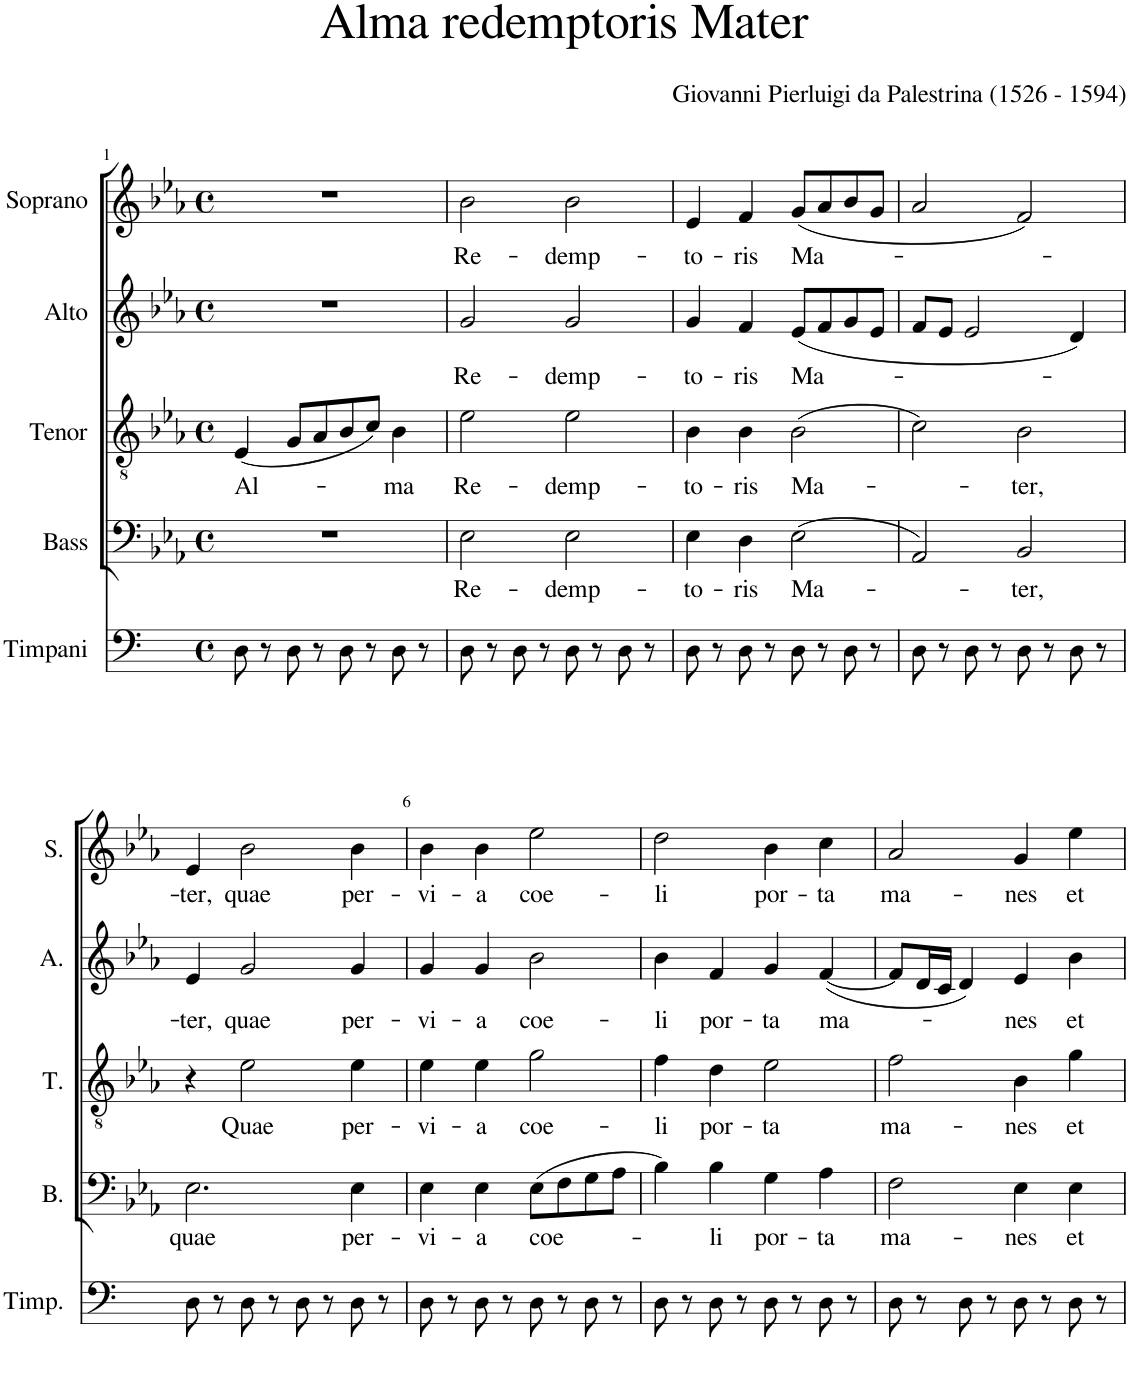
**kern	**kern	**text	**kern	**text	**kern	**text	**kern	**text
*part5	*part4	*part4	*part3	*part3	*part2	*part2	*part1	*part1
*staff5	*staff4	*staff4	*staff3	*staff3	*staff2	*staff2	*staff1	*staff1
*I"Timpani	*I"Bass	*	*I"Tenor	*	*I"Alto	*	*I"Soprano	*
*I'Timp.	*I'B.	*	*I'T.	*	*I'A.	*	*I'S.	*
*clefF4	*clefF4	*	*clefGv2	*	*clefG2	*	*clefG2	*
*k[]	*k[b-e-a-]	*	*k[b-e-a-]	*	*k[b-e-a-]	*	*k[b-e-a-]	*
*M4/4	*M4/4	*	*M4/4	*	*M4/4	*	*M4/4	*
*met(c)	*met(c)	*	*met(c)	*	*met(c)	*	*met(c)	*
=1	=1	=1	=1	=1	=1	=1	=1	=1
!	!	!	!	!LO:LY:b	!	!	!	!
8D\	1r	.	(4E-/	Al-	1r	.	1r	.
8r	.	.	.	.	.	.	.	.
8D\	.	.	8G/L	.	.	.	.	.
8r	.	.	8A-/	.	.	.	.	.
8D\	.	.	8B-/	.	.	.	.	.
8r	.	.	8c/J)	.	.	.	.	.
!	!	!	!	!LO:LY:b	!	!	!	!
8D\	.	.	4B-\	-ma	.	.	.	.
8r	.	.	.	.	.	.	.	.
=2	=2	=2	=2	=2	=2	=2	=2	=2
!	!	!LO:LY:b	!	!LO:LY:b	!	!LO:LY:b	!	!LO:LY:b
8D\	2E-\	Re-	2e-\	Re-	2g/	Re-	2b-\	Re-
8r	.	.	.	.	.	.	.	.
8D\	.	.	.	.	.	.	.	.
8r	.	.	.	.	.	.	.	.
!	!	!LO:LY:b	!	!LO:LY:b	!	!LO:LY:b	!	!LO:LY:b
8D\	2E-\	-demp-	2e-\	-demp-	2g/	-demp-	2b-\	-demp-
8r	.	.	.	.	.	.	.	.
8D\	.	.	.	.	.	.	.	.
8r	.	.	.	.	.	.	.	.
=3	=3	=3	=3	=3	=3	=3	=3	=3
!	!	!LO:LY:b	!	!LO:LY:b	!	!LO:LY:b	!	!LO:LY:b
8D\	4E-\	-to-	4B-\	-to-	4g/	-to-	4e-/	-to-
8r	.	.	.	.	.	.	.	.
!	!	!LO:LY:b	!	!LO:LY:b	!	!LO:LY:b	!	!LO:LY:b
8D\	4D\	-ris	4B-\	-ris	4f/	-ris	4f/	-ris
8r	.	.	.	.	.	.	.	.
!	!	!LO:LY:b	!	!LO:LY:b	!	!LO:LY:b	!	!LO:LY:b
8D\	(2E-\	Ma-	(2B-\	Ma-	(8e-/L	Ma-	(8g/L	Ma-
8r	.	.	.	.	8f/	.	8a-/	.
8D\	.	.	.	.	8g/	.	8b-/	.
8r	.	.	.	.	8e-/J	.	8g/J	.
=4	=4	=4	=4	=4	=4	=4	=4	=4
8D\	2AA-/)	.	2c\)	.	8f/L	.	2a-/	.
8r	.	.	.	.	8e-/J	.	.	.
8D\	.	.	.	.	2e-/	.	.	.
8r	.	.	.	.	.	.	.	.
!	!	!LO:LY:b	!	!LO:LY:b	!	!	!	!
8D\	2BB-/	-ter,	2B-\	-ter,	.	.	2f/)	.
8r	.	.	.	.	.	.	.	.
8D\	.	.	.	.	4d/)	.	.	.
8r	.	.	.	.	.	.	.	.
!!LO:LB:g=z
=5	=5	=5	=5	=5	=5	=5	=5	=5
!	!	!LO:LY:b	!	!	!	!LO:LY:b	!	!LO:LY:b
8D\	2.E-\	quae	4r	.	4e-/	-ter,	4e-/	-ter,
8r	.	.	.	.	.	.	.	.
!	!	!	!	!LO:LY:b	!	!LO:LY:b	!	!LO:LY:b
8D\	.	.	2e-\	Quae	2g/	quae	2b-\	quae
8r	.	.	.	.	.	.	.	.
8D\	.	.	.	.	.	.	.	.
8r	.	.	.	.	.	.	.	.
!	!	!LO:LY:b	!	!LO:LY:b	!	!LO:LY:b	!	!LO:LY:b
8D\	4E-\	per-	4e-\	per-	4g/	per-	4b-\	per-
8r	.	.	.	.	.	.	.	.
=6	=6	=6	=6	=6	=6	=6	=6	=6
!	!	!LO:LY:b	!	!LO:LY:b	!	!LO:LY:b	!	!LO:LY:b
8D\	4E-\	-vi-	4e-\	-vi-	4g/	-vi-	4b-\	-vi-
8r	.	.	.	.	.	.	.	.
!	!	!LO:LY:b	!	!LO:LY:b	!	!LO:LY:b	!	!LO:LY:b
8D\	4E-\	-a	4e-\	-a	4g/	-a	4b-\	-a
8r	.	.	.	.	.	.	.	.
!	!	!LO:LY:b	!	!LO:LY:b	!	!LO:LY:b	!	!LO:LY:b
8D\	(8E-\L	coe-	2g\	coe-	2b-\	coe-	2ee-\	coe-
8r	8F\	.	.	.	.	.	.	.
8D\	8G\	.	.	.	.	.	.	.
8r	8A-\J	.	.	.	.	.	.	.
=7	=7	=7	=7	=7	=7	=7	=7	=7
!	!	!	!	!LO:LY:b	!	!LO:LY:b	!	!LO:LY:b
8D\	4B-\)	.	4f\	-li	4b-\	-li	2dd\	-li
8r	.	.	.	.	.	.	.	.
!	!	!LO:LY:b	!	!LO:LY:b	!	!LO:LY:b	!	!
8D\	4B-\	-li	4d\	por-	4f/	por-	.	.
8r	.	.	.	.	.	.	.	.
!	!	!LO:LY:b	!	!LO:LY:b	!	!LO:LY:b	!	!LO:LY:b
8D\	4G\	por-	2e-\	-ta	4g/	-ta	4b-\	por-
8r	.	.	.	.	.	.	.	.
!	!	!LO:LY:b	!	!	!	!LO:LY:b	!	!LO:LY:b
8D\	4A-\	-ta	.	.	([4f/	ma-	4cc\	-ta
8r	.	.	.	.	.	.	.	.
=8	=8	=8	=8	=8	=8	=8	=8	=8
!	!	!LO:LY:b	!	!LO:LY:b	!	!	!	!LO:LY:b
8D\	2F\	ma-	2f\	ma-	8f/L]	.	2a-/	ma-
8r	.	.	.	.	16d/L	.	.	.
.	.	.	.	.	16c/JJ	.	.	.
8D\	.	.	.	.	4d/)	.	.	.
8r	.	.	.	.	.	.	.	.
!	!	!LO:LY:b	!	!LO:LY:b	!	!LO:LY:b	!	!LO:LY:b
8D\	4E-\	-nes	4B-\	-nes	4e-/	-nes	4g/	-nes
8r	.	.	.	.	.	.	.	.
!	!	!LO:LY:b	!	!LO:LY:b	!	!LO:LY:b	!	!LO:LY:b
8D\	4E-\	et	4g\	et	4b-\	et	4ee-\	et
8r	.	.	.	.	.	.	.	.
=	=	=	=	=	=	=	=	=
*-	*-	*-	*-	*-	*-	*-	*-	*-
